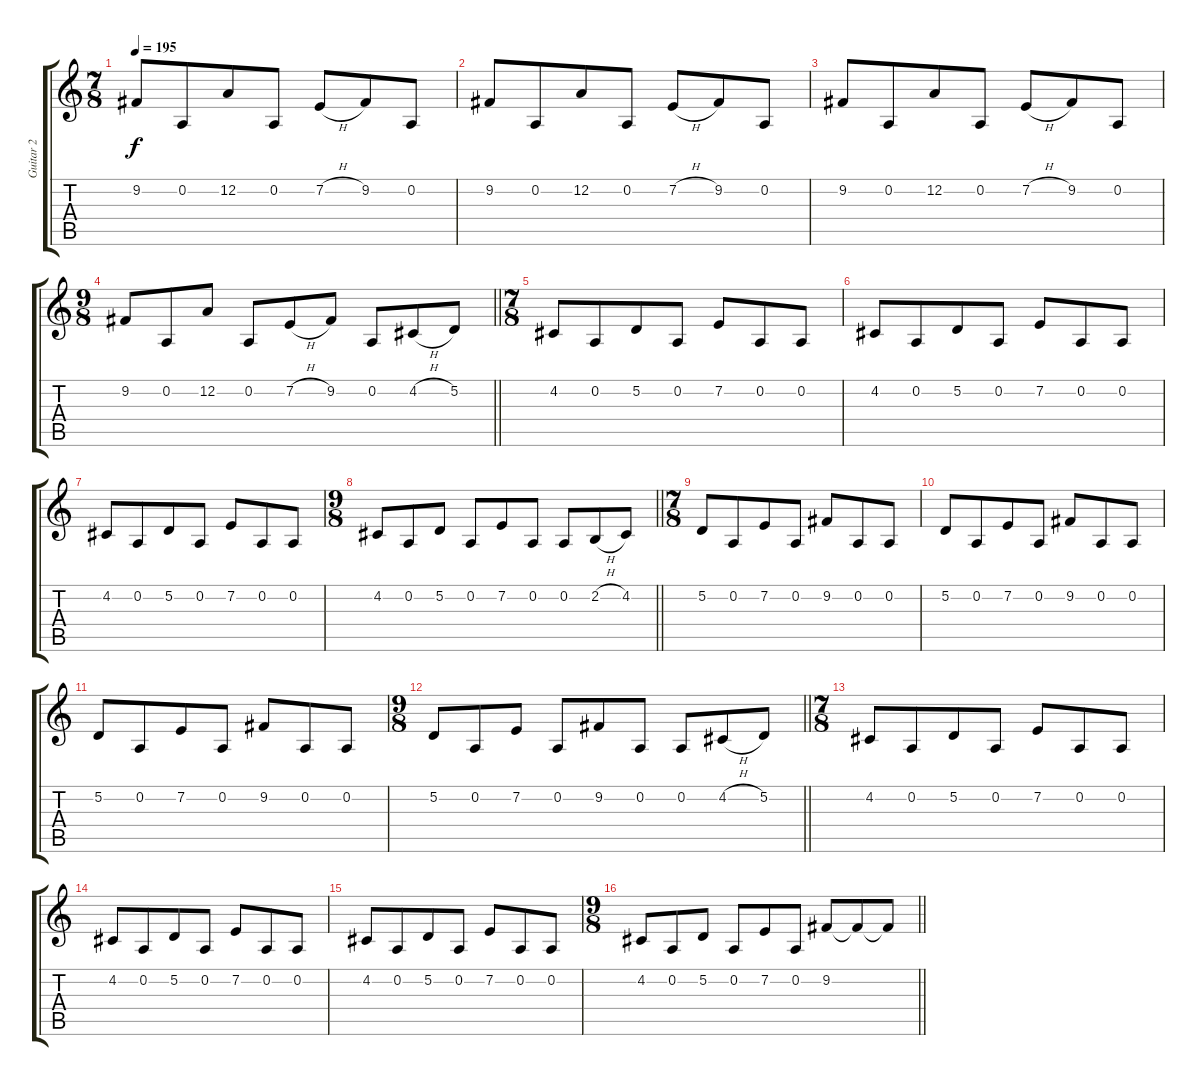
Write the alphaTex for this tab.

\track ("Guitar 2" "Guitar 2") {instrument electricgrandpiano}
\staff {score tabs}
\tuning (D4 A3 F3 C3 G2 D2) {hide}
\ts (7 8)
\tempo 195
\clef g2
\ks c
9.2.8{dy f volume 12 balance 0 instrument distortionguitar} 0.2.8 12.2.8 0.2.8 7.2{h}.8 9.2.8 0.2.8 |
9.2.8 0.2.8 12.2.8 0.2.8 7.2{h}.8 9.2.8 0.2.8 |
9.2.8 0.2.8 12.2.8 0.2.8 7.2{h}.8 9.2.8 0.2.8 |
\ts (9 8)
\barLineRight lightlight
9.2.8 0.2.8 12.2.8 0.2.8 7.2{h}.8 9.2.8 0.2.8 4.2{h}.8 5.2.8 |
\ts (7 8)
4.2.8 0.2.8 5.2.8 0.2.8 7.2.8 0.2.8 0.2.8 |
4.2.8 0.2.8 5.2.8 0.2.8 7.2.8 0.2.8 0.2.8 |
4.2.8 0.2.8 5.2.8 0.2.8 7.2.8 0.2.8 0.2.8 |
\ts (9 8)
\barLineRight lightlight
4.2.8 0.2.8 5.2.8 0.2.8 7.2.8 0.2.8 0.2.8 2.2{h}.8 4.2.8 |
\ts (7 8)
5.2.8 0.2.8 7.2.8 0.2.8 9.2.8 0.2.8 0.2.8 |
5.2.8 0.2.8 7.2.8 0.2.8 9.2.8 0.2.8 0.2.8 |
5.2.8 0.2.8 7.2.8 0.2.8 9.2.8 0.2.8 0.2.8 |
\ts (9 8)
\barLineRight lightlight
5.2.8 0.2.8 7.2.8 0.2.8 9.2.8 0.2.8 0.2.8 4.2{h}.8 5.2.8 |
\ts (7 8)
4.2.8 0.2.8 5.2.8 0.2.8 7.2.8 0.2.8 0.2.8 |
4.2.8 0.2.8 5.2.8 0.2.8 7.2.8 0.2.8 0.2.8 |
4.2.8 0.2.8 5.2.8 0.2.8 7.2.8 0.2.8 0.2.8 |
\ts (9 8)
\barLineRight lightlight
4.2.8 0.2.8 5.2.8 0.2.8 7.2.8 0.2.8 9.2.8 9.2{t}.8 9.2{t}.8
